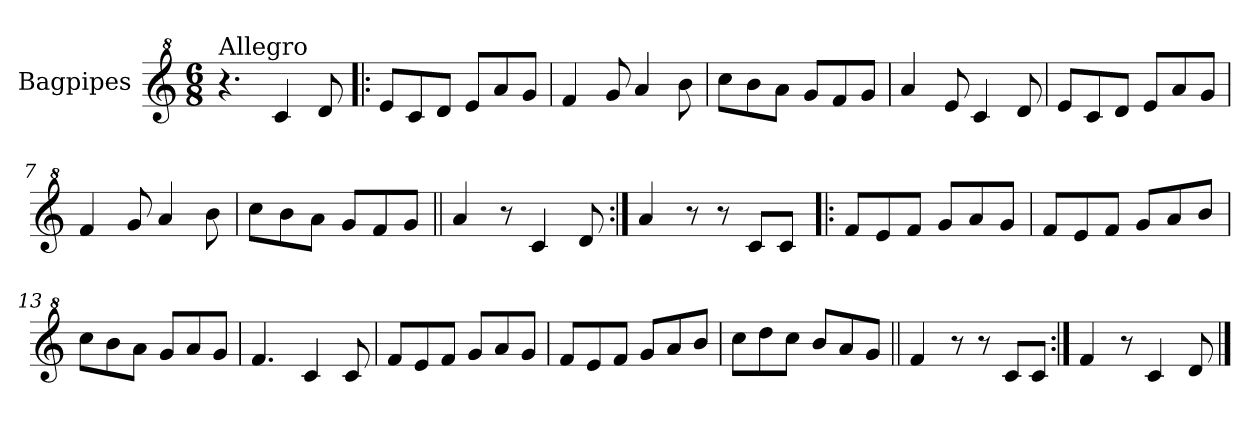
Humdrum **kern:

**kern
*part1
*staff1
*I"Bagpipes
*I'Bag
*clefG^2
*k[]
*C:
*M6/8
=1
!LO:TX:a:t=Allegro
4.r
4cc/
8dd/
=2!|:
8ee/L
8cc/
8dd/J
8ee/L
8aa/
8gg/J
=3
4ff/
8gg/
4aa/
8bb\
=4
8ccc\L
8bb\
8aa\J
8gg/L
8ff/
8gg/J
=5
4aa/
8ee/
4cc/
8dd/
=6
8ee/L
8cc/
8dd/J
8ee/L
8aa/
8gg/J
=7
4ff/
8gg/
4aa/
8bb\
=8
8ccc\L
8bb\
8aa\J
8gg/L
8ff/
8gg/J
!!LO:LB:g=z
=9||
4aa/
8r
4cc/
8dd/
=10:|!
4aa/
8r
8r
8cc/L
8cc/J
=11!|:
8ff/L
8ee/
8ff/J
8gg/L
8aa/
8gg/J
=12
8ff/L
8ee/
8ff/J
8gg/L
8aa/
8bb/J
=13
8ccc\L
8bb\
8aa\J
8gg/L
8aa/
8gg/J
=14
4.ff/
4cc/
8cc/
=15
8ff/L
8ee/
8ff/J
8gg/L
8aa/
8gg/J
=16
8ff/L
8ee/
8ff/J
8gg/L
8aa/
8bb/J
!!LO:LB:g=z
=17
8ccc\L
8ddd\
8ccc\J
8bb/L
8aa/
8gg/J
=18||
4ff/
8r
8r
8cc/L
8cc/J
=19:|!
4ff/
8r
4cc/
8dd/
==
*-
